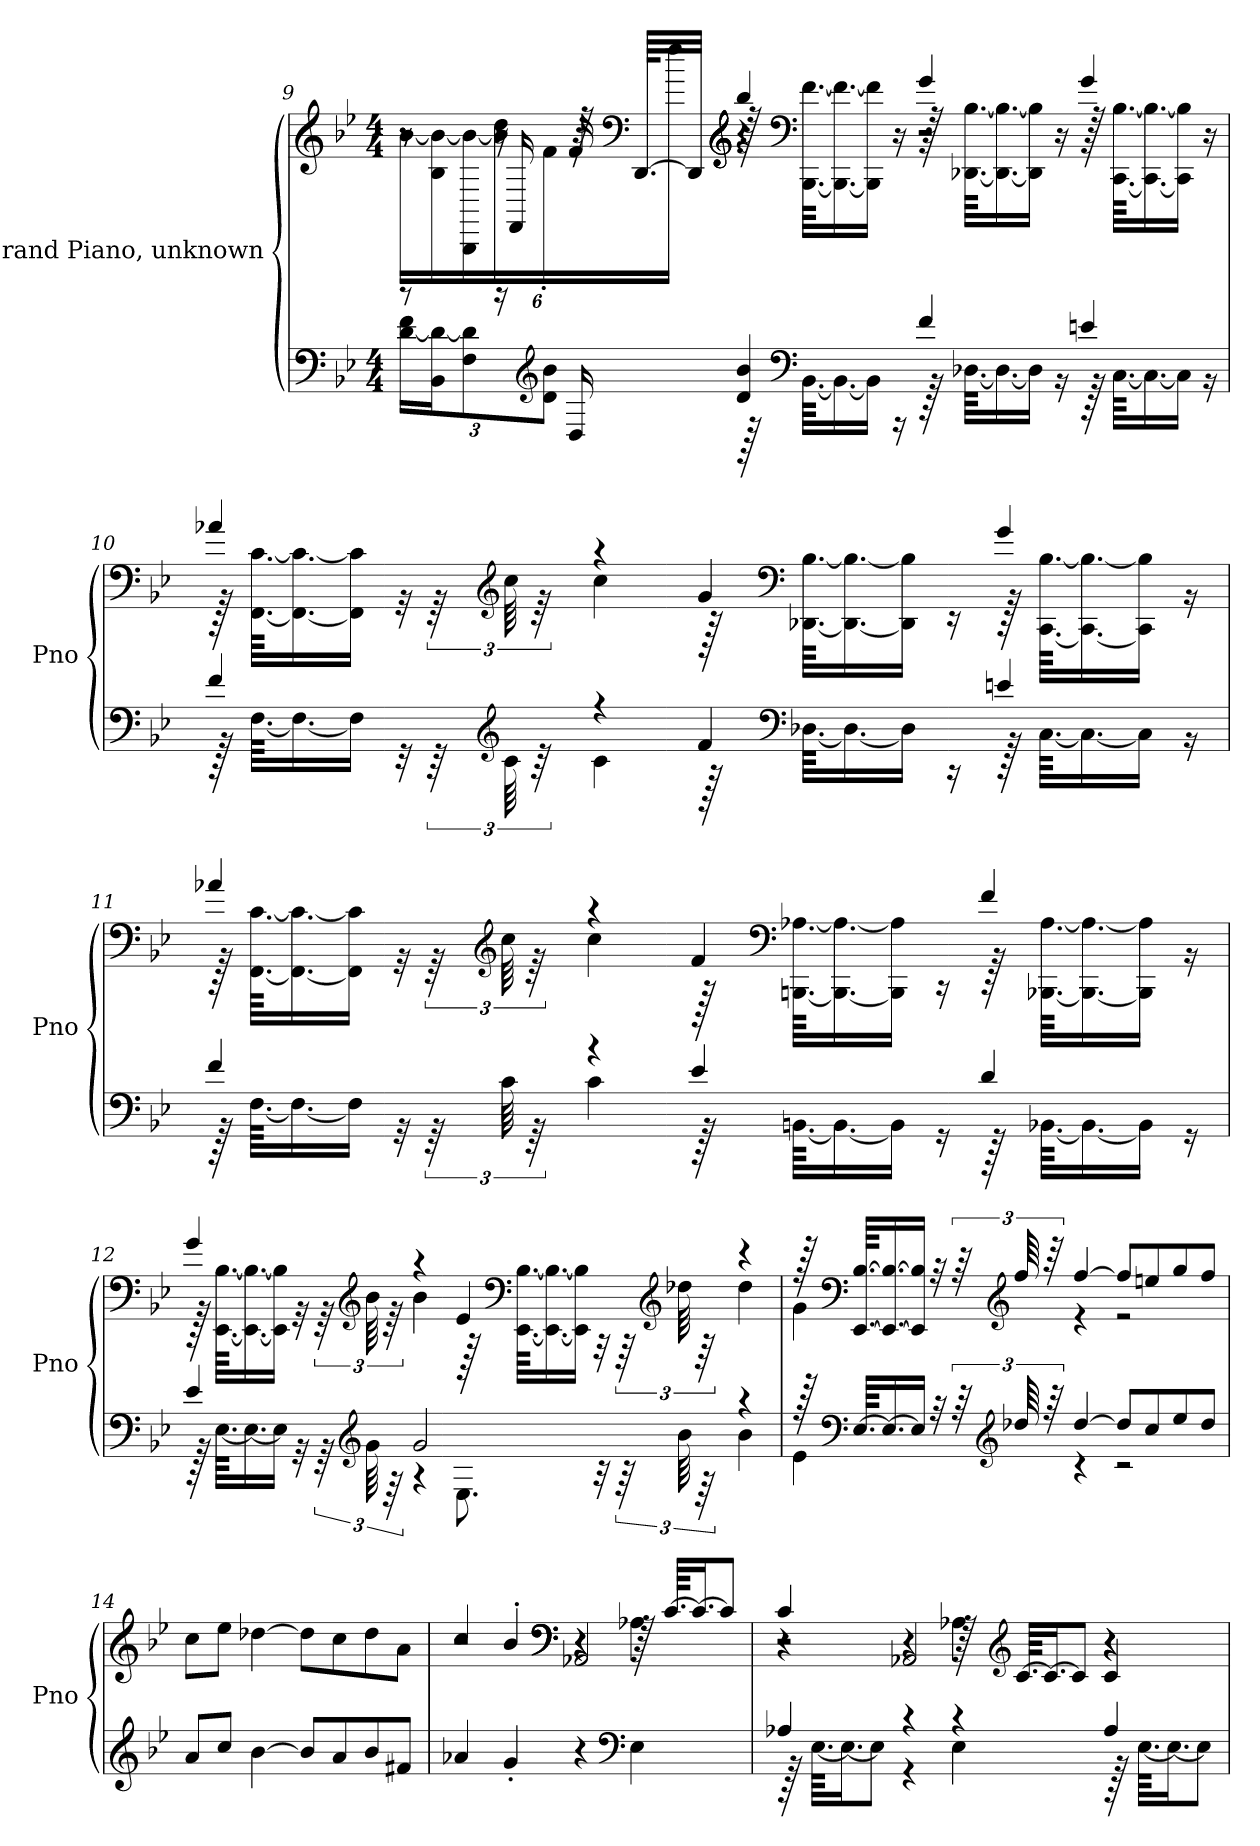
**kern	**kern
*part1	*part1
*staff2	*staff1
*I"Grand Piano, unknown	*
*I'Pno	*
!!LO:LB:g=z
*clefF4	*clefG2
*k[b-e-]	*k[b-e-]
*M4/4	*M4/4
=9	=9
*^	*^
*	*Xbrackettup	*	*Xbrackettup
*	*	*	*^
8r	[24d\ 24f\LL	8r	[24b-\LL	8r
.	24BB-\ 24d\_J	.	24B-\ 24b-\_	.
.	12F\ 12d\]	.	24BBB-\ 24b-\_	.
16r	.	16r	24b-\] 24dd\	16FF/
*clefG2	*	*	*	*
.	12d\ 12b-\J	.	24f'\	.
16D/	.	16f/	.	128r
*	*	*clefF4	*	*
.	.	.	.	[64.DD/KLLL
.	.	.	24ff\JJ	.
.	.	.	.	32DD/JJJ]
*	*	*clefG2	*	*
4d/ 4b-/	128r	4bb-/	128r	4r
*clefF4	*	*clefF4	*	*
.	[64.BB-\KKLL	.	[64.BBB-\ [64.f\KKLL	.
.	16.BB-\_	.	16.BBB-\_ 16.f\_	.
.	16BB-\JJ]	.	16BBB-\] 16f\]JJ	.
.	16r	.	16r	.
4f/	128r	2r	128r	4g/
.	[64.D-X\KKLL	.	[64.DD-X\ [64.B-\KKLL	.
.	16.D-\_	.	16.DD-\_ 16.B-\_	.
.	16D-\JJ]	.	16DD-\] 16B-\]JJ	.
.	16r	.	16r	.
4en/	128r	.	128r	4g/
.	[64.C\KKLL	.	[64.CC\ [64.B-\KKLL	.
.	16.C\_	.	16.CC\_ 16.B-\_	.
.	16C\JJ]	.	16CC\] 16B-\]JJ	.
.	16r	.	16r	.
*	*	*	*v	*v
!!LO:LB:g=z
=10	=10	=10	=10
4f/	128r	4a-X/	128r
.	[64.F\KKLL	.	[64.FF\ [64.c\KKLL
.	16.F\_	.	16.FF\_ 16.c\_
.	16F\JJ]	.	16FF\] 16c\]JJ
.	32r	.	32r
*	*brackettup	*	*brackettup
.	96r	.	96r
*clefG2	*	*clefG2	*
.	96c\	.	96cc\
.	96r	.	96r
4r	4c\	4r	4cc\
4f/	128r	4g/	128r
*clefF4	*	*clefF4	*
.	[64.D-X\KKLL	.	[64.DD-X\ [64.B-\KKLL
.	16.D-\_	.	16.DD-\_ 16.B-\_
.	16D-\JJ]	.	16DD-\] 16B-\]JJ
.	16r	.	16r
4en/	128r	4g/	128r
.	[64.C\KKLL	.	[64.CC\ [64.B-\KKLL
.	16.C\_	.	16.CC\_ 16.B-\_
.	16C\JJ]	.	16CC\] 16B-\]JJ
.	16r	.	16r
!!LO:LB:g=z	!!
=11	=11	=11	=11
4f/	128r	4a-X/	128r
.	[64.F\KKLL	.	[64.FF\ [64.c\KKLL
.	16.F\_	.	16.FF\_ 16.c\_
.	16F\JJ]	.	16FF\] 16c\]JJ
.	32r	.	32r
.	96r	.	96r
*	*	*clefG2	*
.	96c\	.	96cc\
.	96r	.	96r
4r	4c\	4r	4cc\
4e-/	128r	4f/	128r
*	*	*clefF4	*
.	[64.BBn\KKLL	.	[64.BBBn\ [64.A-X\KKLL
.	16.BB\_	.	16.BBB\_ 16.A-\_
.	16BB\JJ]	.	16BBB\] 16A-\]JJ
.	16r	.	16r
4d/	128r	4f/	128r
.	[64.BB-X\KKLL	.	[64.BBB-X\ [64.A-\KKLL
.	16.BB-\_	.	16.BBB-\_ 16.A-\_
.	16BB-\JJ]	.	16BBB-\] 16A-\]JJ
.	16r	.	16r
!!LO:PB:g=z	!!
=12	=12	=12	=12
4e-/	128r	4g/	128r
.	[64.E-\KKLL	.	[64.EE-\ [64.B-\KKLL
.	16.E-\_	.	16.EE-\_ 16.B-\_
.	16E-\JJ]	.	16EE-\] 16B-\]JJ
.	32r	.	32r
.	96r	.	96r
*clefG2	*	*clefG2	*
.	96g\	.	96b-\
.	96r	.	96r
2g/	4r	4r	4b-\
.	8.E-\	4e-/	128r
*	*	*clefF4	*
.	.	.	[64.EE-\ [64.B-\KKLL
.	.	.	16.EE-\_ 16.B-\_
.	.	.	16EE-\] 16B-\]JJ
.	32r	.	32r
.	96r	.	96r
*	*	*clefG2	*
.	96b-\	.	96dd-X\
.	96r	.	96r
4r	4b-\	4r	4dd-\
!!LO:LB:g=z	!!
=13	=13	=13	=13
128r	4e-\	128r	4g\
*clefF4	*	*clefF4	*
[64.E-/KKLL	.	[64.EE-/ [64.B-/KKLL	.
16.E-/_	.	16.EE-/_ 16.B-/_	.
16E-/JJ]	.	16EE-/] 16B-/]JJ	.
32r	.	32r	.
96r	.	96r	.
*clefG2	*	*clefG2	*
96dd-X/	.	96ff/	.
96r	.	96r	.
[4dd-/	4r	[4ff/	4r
8dd-/L]	2r	8ff/L]	2r
8cc/	.	8een/	.
8ee-/	.	8gg/	.
8dd-/J	.	8ff/J	.
*v	*v	*	*
*	*v	*v
=14	=14
8a/L	8cc\L
8cc/J	8ee-\J
[4b-\	[4dd-X\
8b-/L]	8dd-\L]
8a/	8cc\
8b-/	8dd-\
8f#X/J	8a\J
=15	=15
*	*^
*	*	*^
4a-X/	4cc/	2r	2r
4g'/	4b-'/	.	.
*	*clefF4	*	*
4r	4r	4r	2AA-X/
*clefF4	*	*	*
4E-\	128r	4A-X\	.
.	[64.c/KKLL	.	.
.	16.c/J_	.	.
.	8c/J]	.	.
!!LO:LB:g=z	!!	!!
=16	=16	=16	=16
*^	*	*	*
4A-X/	128r	4c/	2r	4r
.	[64.E-\KKLL	.	.	.
.	16.E-\J_	.	.	.
.	8E-\J]	.	.	.
4r	4r	4r	.	2AA-X/
4r	4E-\	128r	4A-X\	.
*	*	*clefG2	*	*
.	.	[64.c/KKLL	.	.
.	.	16.c/J_	.	.
.	.	8c/J]	.	.
4A-/	128r	4c/	4r	4r
.	[64.E-\KKLL	.	.	.
.	16.E-\J_	.	.	.
.	8E-\J]	.	.	.
*v	*v	*	*	*
*	*v	*v	*v
=	=
*-	*-
